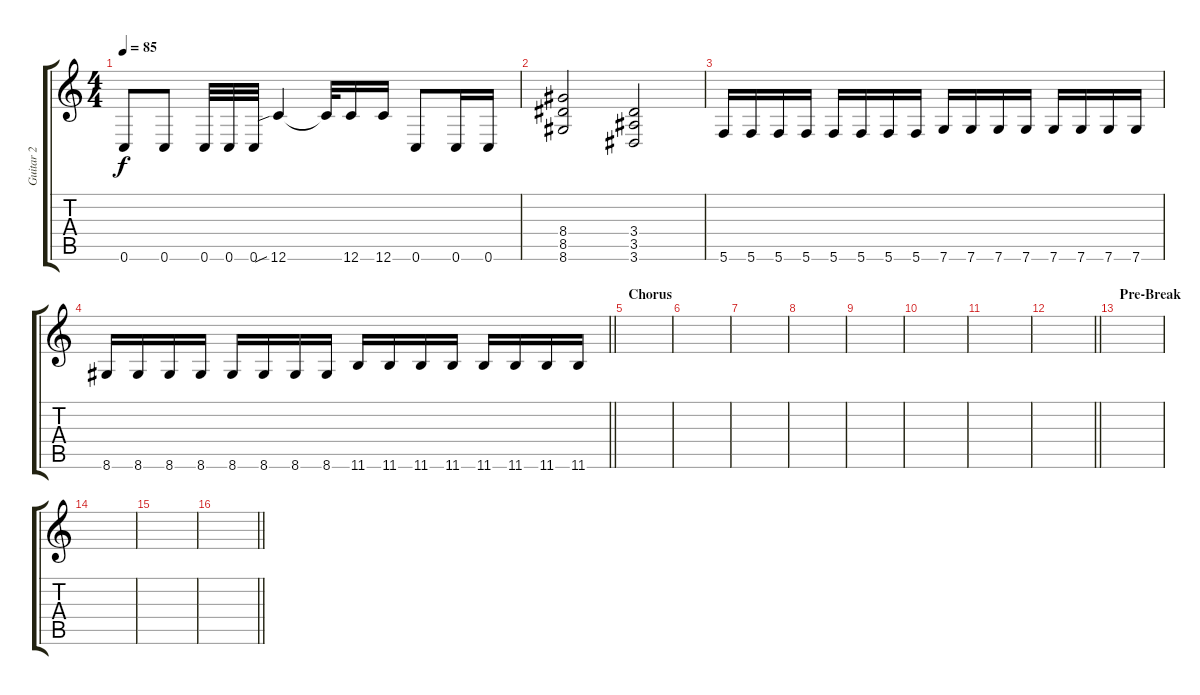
\track ("Guitar 2" "Guitar 2") {instrument distortionguitar}
\staff {score tabs}
\tuning (D4 A3 F3 C3 G2 C2) {hide}
\ts (4 4)
\tempo 85
\clef g2
\ks c
0.6.8{dy f} 0.6.8 0.6.32 0.6.32 0.6.32 12.6{sib}.4 12.6{t}.32 12.6.16 12.6.16 0.6.8 0.6.16 0.6.16 |
(8.4 8.5 8.6).2 (3.4 3.5 3.6).2 |
5.6.16 5.6.16 5.6.16 5.6.16 5.6.16 5.6.16 5.6.16 5.6.16 7.6.16 7.6.16 7.6.16 7.6.16 7.6.16 7.6.16 7.6.16 7.6.16 |
\barLineRight lightlight
8.6.16 8.6.16 8.6.16 8.6.16 8.6.16 8.6.16 8.6.16 8.6.16 11.6.16 11.6.16 11.6.16 11.6.16 11.6.16 11.6.16 11.6.16 11.6.16 |
\section ("" "Chorus")
|
|
|
|
|
|
|
\barLineRight lightlight
|
\section ("" "Pre-Break")
|
|
|
\barLineRight lightlight
